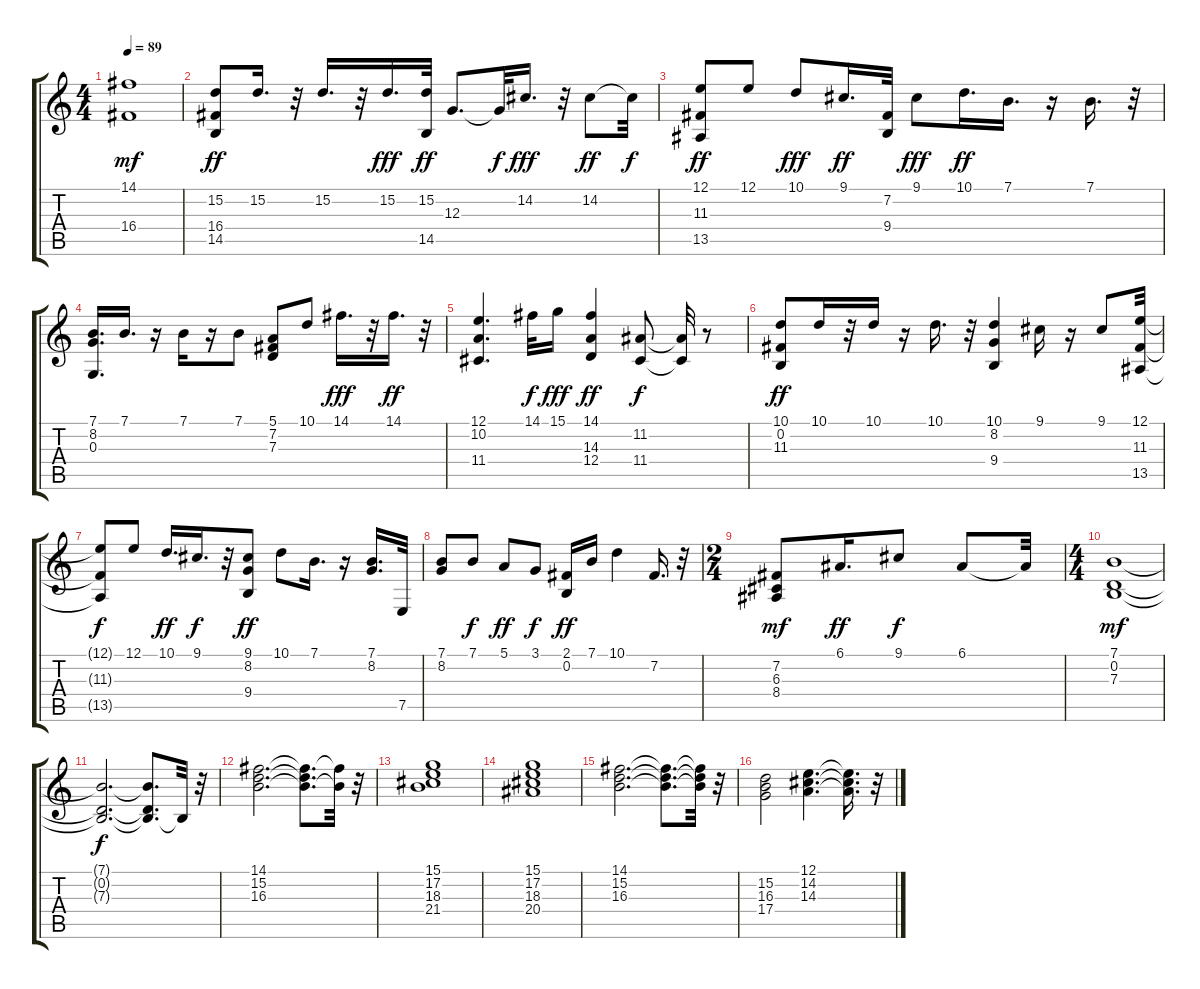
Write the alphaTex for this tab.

\track "" {instrument choiraahs}
\staff {score tabs}
\tuning (E4 B3 G3 D3 A2 E2) {hide}
\ts (4 4)
\tempo 89
\clef g2
\ks c
(14.1 16.4).1{dy mf} |
(15.2 16.4 14.5).8{dy ff} 15.2.16{d} r.32 15.2.16{d} r.32 15.2.16{d dy fff} (15.2 14.5).32{dy ff} 12.3.8{d} 12.3{t}.32{dy f} 14.2.16{d dy fff} r.32 14.2.8{dy ff} 14.2{t}.32{dy f} |
(12.1 11.3 13.5).8{dy ff} 12.1.8 10.1.8{dy fff} 9.1.16{d dy ff} (7.2 9.4).32 9.1.8{dy fff} 10.1.16{d dy ff} 7.1.16{d} r.16 7.1.16{d} r.32 |
(7.1 8.2 0.3).16{d} 7.1.16{d} r.16 7.1.16 r.16 7.1.8 (5.1 7.2 7.3).8 10.1.8 14.1.16{d dy fff} r.32 14.1.16{d dy ff} r.32 |
(12.1 10.2 11.4).4{d} 14.1.32{dy f} 15.1.16{dy fff} (14.1 14.3 12.4).4{dy ff} (11.2 11.4).8{dy f} (11.2{t} 11.4{t}).32 r.8 |
(10.1 0.2 11.3).8{dy ff} 10.1.16 r.32 10.1.16 r.16 10.1.16{d} r.32 (10.1 8.2 9.4).4 9.1.16 r.16 9.1.8 (12.1 11.3 13.5).32 |
(12.1{t} 11.3{t} 13.5{t}).8{dy f} 12.1.8 10.1.16{d dy ff} 9.1.16{d dy f} r.32 (9.1 8.2 9.4).8{dy ff} 10.1.8 7.1.16{d} r.16 (7.1 8.2).16{d} 7.5.32 |
(7.1 8.2).8 7.1.8{dy f} 5.1.8{dy ff} 3.1.8{dy f} (2.1 0.2).16{dy ff} 7.1.16 10.1.4 7.2.16{d} r.32 |
\ts (2 4)
(7.2 6.3 8.4).8{dy mf} 6.1.16{d dy ff} 9.1.8{dy f} 6.1.8 6.1{t}.32 |
\ts (4 4)
(7.1 0.2 7.3).1{dy mf} |
(7.1{t} 0.2{t} 7.3{t}).2{d dy f} (7.1{t} 0.2{t} 7.3{t}).8{d} 0.2{t}.32 r.32 |
(14.1 15.2 16.3).2{d} (14.1{t} 15.2{t} 16.3{t}).8{d} (14.1{t} 16.3{t}).32 r.32 |
(15.1 17.2 18.3 21.4).1 |
(15.1 17.2 18.3 20.4).1 |
(14.1 15.2 16.3).2{d} (14.1{t} 15.2{t} 16.3{t}).8{d} (14.1{t} 15.2{t} 16.3{t}).32 r.32 |
(15.2 16.3 17.4).2 (12.1 14.2 14.3).4{d} (12.1{t} 14.2{t} 14.3{t}).16{d} r.32
